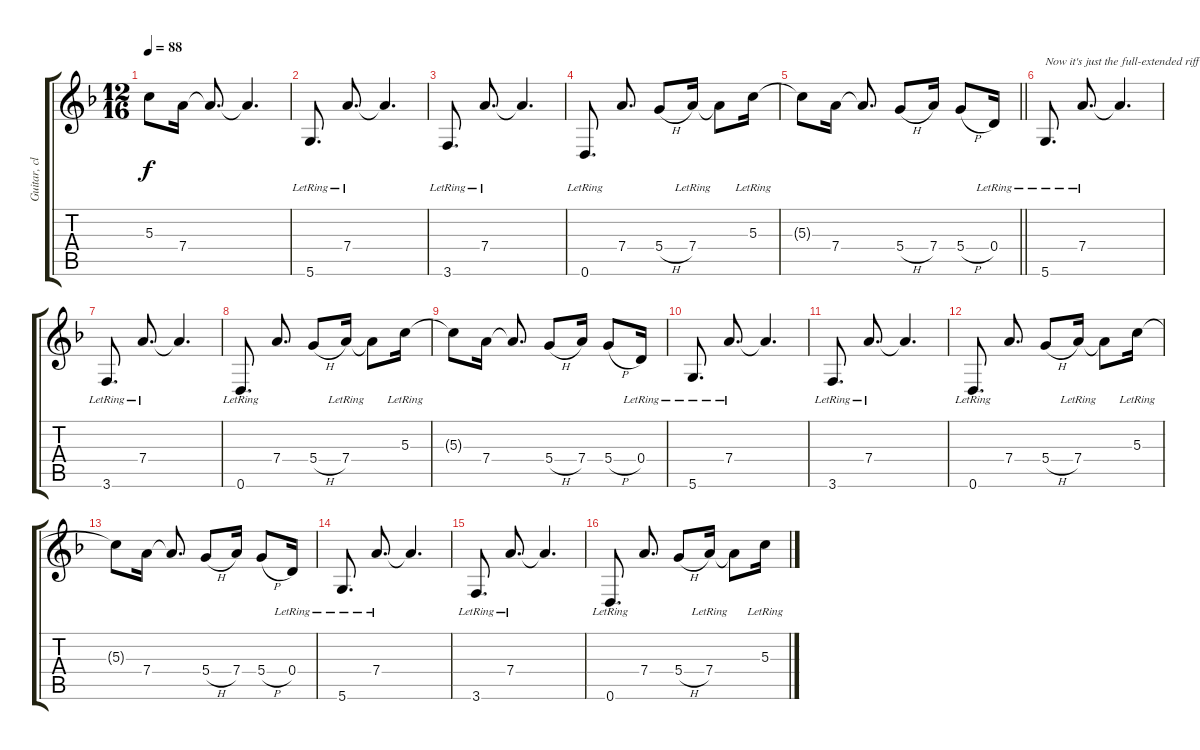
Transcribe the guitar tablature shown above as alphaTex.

\track ("Guitar, clean w/ delay" "Guitar, cl") {instrument electricguitarclean}
\staff {score tabs}
\tuning (E4 B3 G3 D3 A2 D2) {hide}
\ts (12 16)
\tempo 88
\clef g2
\ks dminor
5.3{t}.8{dy f} 7.4.16 7.4{t}.8{d} 7.4{t}.4{d} |
5.6{lr}.8{d} 7.4{lr}.8{d} 7.4{t}.4{d} |
3.6{lr}.8{d} 7.4{lr}.8{d} 7.4{t}.4{d} |
0.6{lr}.8{d} 7.4.8{d} 5.4{h}.8 7.4{lr}.16 7.4{t}.8 5.3{lr}.16 |
\barLineRight lightlight
5.3{t}.8 7.4.16 7.4{t}.8{d} 5.4{h}.8 7.4.16 5.4{h}.8 0.4{lr}.16 |
5.6{lr}.8{d txt "Now it's just the full-extended riff four times."} 7.4{lr}.8{d} 7.4{t}.4{d} |
3.6{lr}.8{d} 7.4{lr}.8{d} 7.4{t}.4{d} |
0.6{lr}.8{d} 7.4.8{d} 5.4{h}.8 7.4{lr}.16 7.4{t}.8 5.3{lr}.16 |
5.3{t}.8 7.4.16 7.4{t}.8{d} 5.4{h}.8 7.4.16 5.4{h}.8 0.4{lr}.16 |
5.6{lr}.8{d} 7.4{lr}.8{d} 7.4{t}.4{d} |
3.6{lr}.8{d} 7.4{lr}.8{d} 7.4{t}.4{d} |
0.6{lr}.8{d} 7.4.8{d} 5.4{h}.8 7.4{lr}.16 7.4{t}.8 5.3{lr}.16 |
5.3{t}.8 7.4.16 7.4{t}.8{d} 5.4{h}.8 7.4.16 5.4{h}.8 0.4{lr}.16 |
5.6{lr}.8{d} 7.4{lr}.8{d} 7.4{t}.4{d} |
3.6{lr}.8{d} 7.4{lr}.8{d} 7.4{t}.4{d} |
0.6{lr}.8{d} 7.4.8{d} 5.4{h}.8 7.4{lr}.16 7.4{t}.8 5.3{lr}.16
